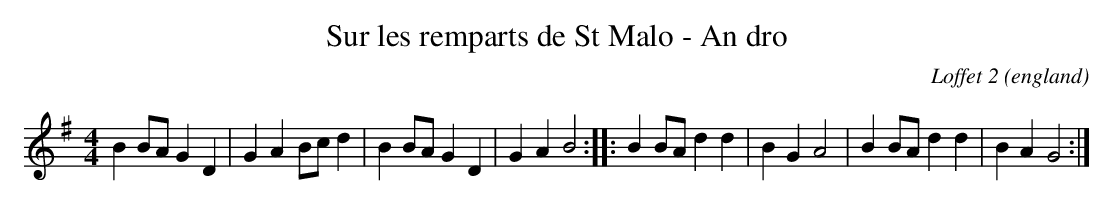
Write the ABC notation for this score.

X:1
T:Sur les remparts de St Malo - An dro
O:england
C:Loffet 2
M:4/4
L:1/4
K:G
BB/A/ GD|GA B/c/ d|BB/A/ GD|GA B2:|\
|:BB/A/ dd| BG A2|BB/A/ dd|BA G2:|
